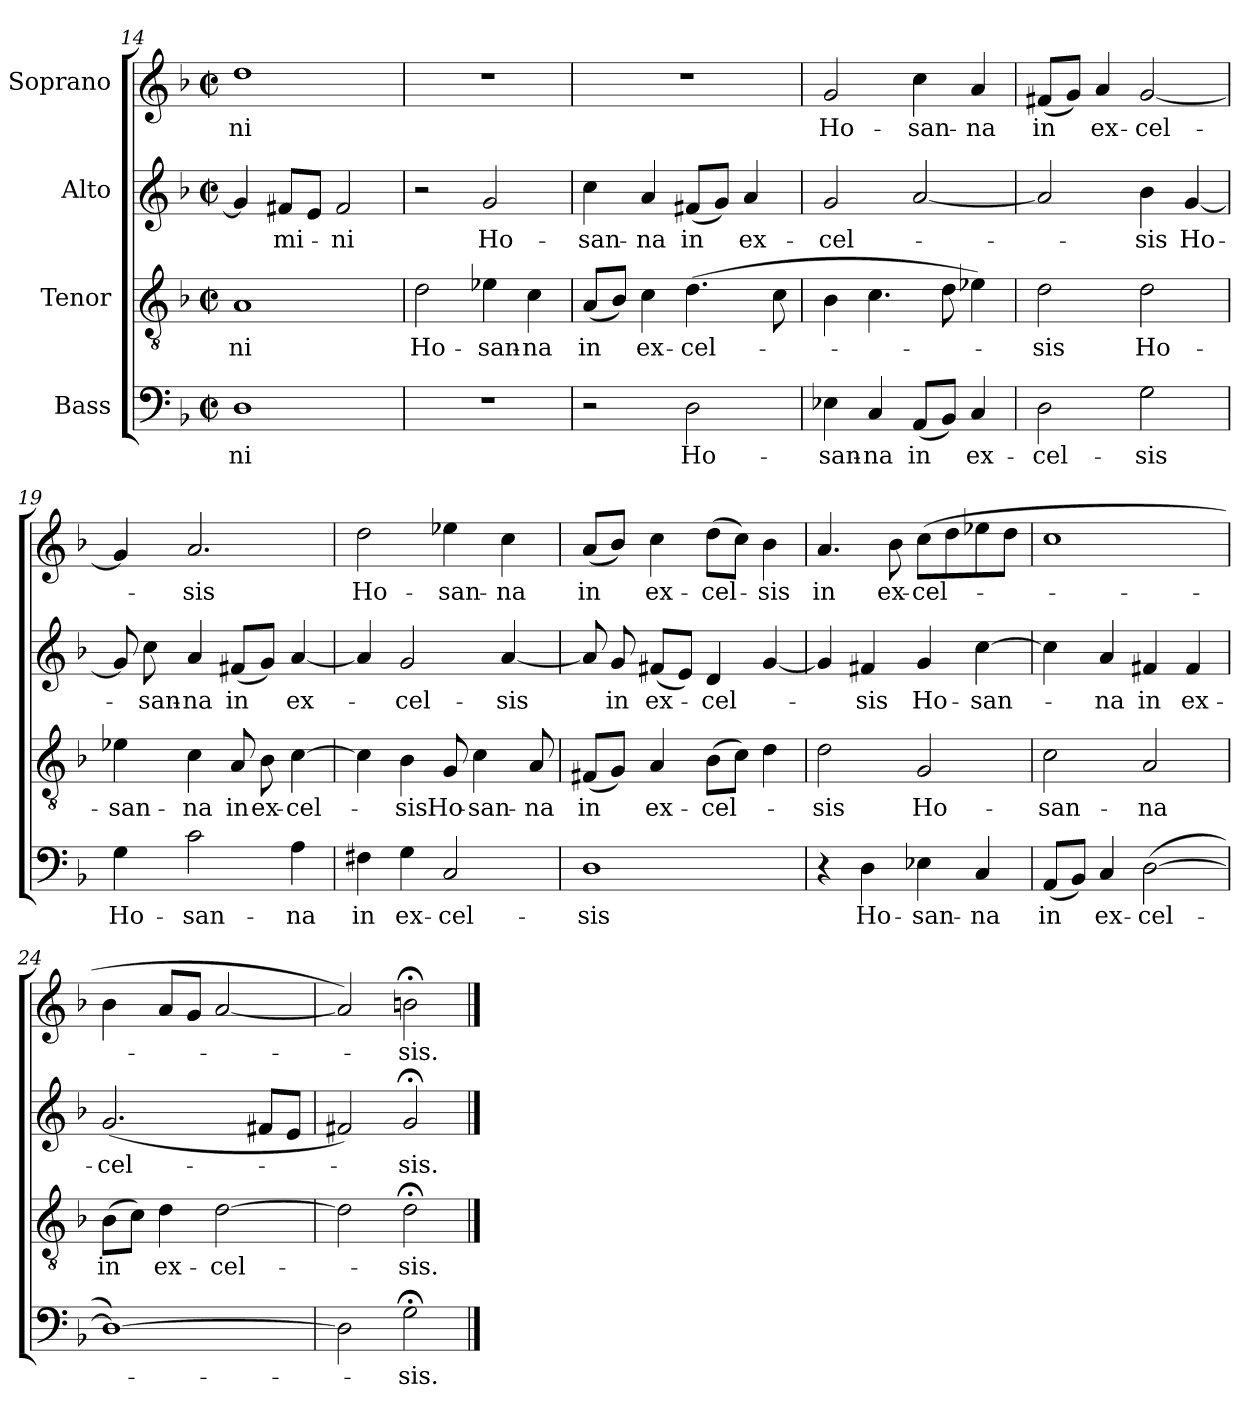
**kern	**text	**kern	**text	**kern	**text	**kern	**text
*part4	*part4	*part3	*part3	*part2	*part2	*part1	*part1
*staff4	*staff4	*staff3	*staff3	*staff2	*staff2	*staff1	*staff1
*I"Bass	*	*I"Tenor	*	*I"Alto	*	*I"Soprano	*
*clefF4	*	*clefGv2	*	*clefG2	*	*clefG2	*
*k[b-]	*	*k[b-]	*	*k[b-]	*	*k[b-]	*
*F:	*	*F:	*	*F:	*	*F:	*
*M2/2	*	*M2/2	*	*M2/2	*	*M2/2	*
*met(c|)	*	*met(c|)	*	*met(c|)	*	*met(c|)	*
=14	=14	=14	=14	=14	=14	=14	=14
1D	-ni	1A	-ni	4g/]	.	1dd	-ni
.	.	.	.	8f#X/L	-mi-	.	.
.	.	.	.	8e/J	.	.	.
.	.	.	.	2f#/	-ni	.	.
=15	=15	=15	=15	=15	=15	=15	=15
1r	.	2d\	Ho-	2r	.	1r	.
.	.	4e-X\	-san-	2g/	Ho-	.	.
.	.	4c\	-na	.	.	.	.
!!LO:LB:g=z
=16	=16	=16	=16	=16	=16	=16	=16
2r	.	(8A/L	in	4cc\	-san-	1r	.
.	.	8B-/J)	.	.	.	.	.
.	.	4c\	ex-	4a/	-na	.	.
2D\	Ho-	(4.d\	-cel-	(8f#X/L	in	.	.
.	.	.	.	8g/J)	.	.	.
.	.	.	.	4a/	ex-	.	.
.	.	8c\	.	.	.	.	.
=17	=17	=17	=17	=17	=17	=17	=17
4E-X\	-san-	4B-\	.	2g/	-cel-	2g/	Ho-
4C/	-na	4.c\	.	.	.	.	.
(8AA/L	in	.	.	[2a/	.	4cc\	-san-
8BB-/J)	.	8d\	.	.	.	.	.
4C/	ex-	4e-X\)	.	.	.	4a/	-na
=18	=18	=18	=18	=18	=18	=18	=18
2D\	-cel-	2d\	-sis	2a/]	.	(8f#X/L	in
.	.	.	.	.	.	8g/J)	.
.	.	.	.	.	.	4a/	ex-
2G\	-sis	2d\	Ho-	4b-\	-sis	[2g/	-cel-
.	.	.	.	[4g/	Ho-	.	.
=19	=19	=19	=19	=19	=19	=19	=19
4G\	Ho-	4e-X\	-san-	8g/]	.	4g/]	.
.	.	.	.	8cc\	-san-	.	.
2c\	-san-	4c\	-na	4a/	-na	2.a/	-sis
.	.	8A/	in	(8f#X/L	in	.	.
.	.	8B-\	ex-	8g/J)	.	.	.
4A\	-na	[4c\	-cel-	[4a/	ex-	.	.
=20	=20	=20	=20	=20	=20	=20	=20
4F#X\	in	4c\]	.	4a/]	.	2dd\	Ho-
4G\	ex-	4B-\	-sis	2g/	-cel-	.	.
2C/	-cel-	8G/	Ho-	.	.	4ee-X\	-san-
.	.	4c\	-san-	.	.	.	.
.	.	.	.	[4a/	-sis	4cc\	-na
.	.	8A/	-na	.	.	.	.
!!LO:LB:g=z
=21	=21	=21	=21	=21	=21	=21	=21
1D	-sis	(8F#X/L	in	8a/]	.	(8a/L	in
.	.	8G/J)	.	8g/	in	8b-/J)	.
.	.	4A/	ex-	(8f#X/L	ex-	4cc\	ex-
.	.	.	.	8e/J)	.	.	.
.	.	(8B-\L	-cel-	4d/	-cel-	(8dd\L	-cel-
.	.	8c\J)	.	.	.	8cc\J)	.
.	.	4d\	.	[4g/	.	4b-\	-sis
=22	=22	=22	=22	=22	=22	=22	=22
4r	.	2d\	-sis	4g/]	.	4.a/	in
4D\	Ho-	.	.	4f#X/	-sis	.	.
.	.	.	.	.	.	8b-\	ex-
4E-X\	-san-	2G/	Ho-	4g/	Ho-	(8cc\L	-cel-
.	.	.	.	.	.	8dd\	.
4C/	-na	.	.	[4cc\	-san-	8ee-X\	.
.	.	.	.	.	.	8dd\J	.
=23	=23	=23	=23	=23	=23	=23	=23
(8AA/L	in	2c\	-san-	4cc\]	.	1cc	.
8BB-/J)	.	.	.	.	.	.	.
4C/	ex-	.	.	4a/	-na	.	.
([2D\	-cel-	2A/	-na	4f#X/	in	.	.
.	.	.	.	4f#/	ex-	.	.
=24	=24	=24	=24	=24	=24	=24	=24
1D_)	.	(8B-\L	in	(2.g/	-cel-	4b-\	.
.	.	8c\J)	.	.	.	.	.
.	.	4d\	ex-	.	.	8a/L	.
.	.	.	.	.	.	8g/J	.
.	.	[2d\	-cel-	.	.	[2a/	.
.	.	.	.	8f#X/L	.	.	.
.	.	.	.	8e/J	.	.	.
=25	=25	=25	=25	=25	=25	=25	=25
2D\]	.	2d\]	.	2f#X/)	.	2a/])	.
2G;<\	-sis.	2d;<\	-sis.	2g;</	-sis.	2bn;<\	-sis.
==	==	==	==	==	==	==	==
*-	*-	*-	*-	*-	*-	*-	*-
